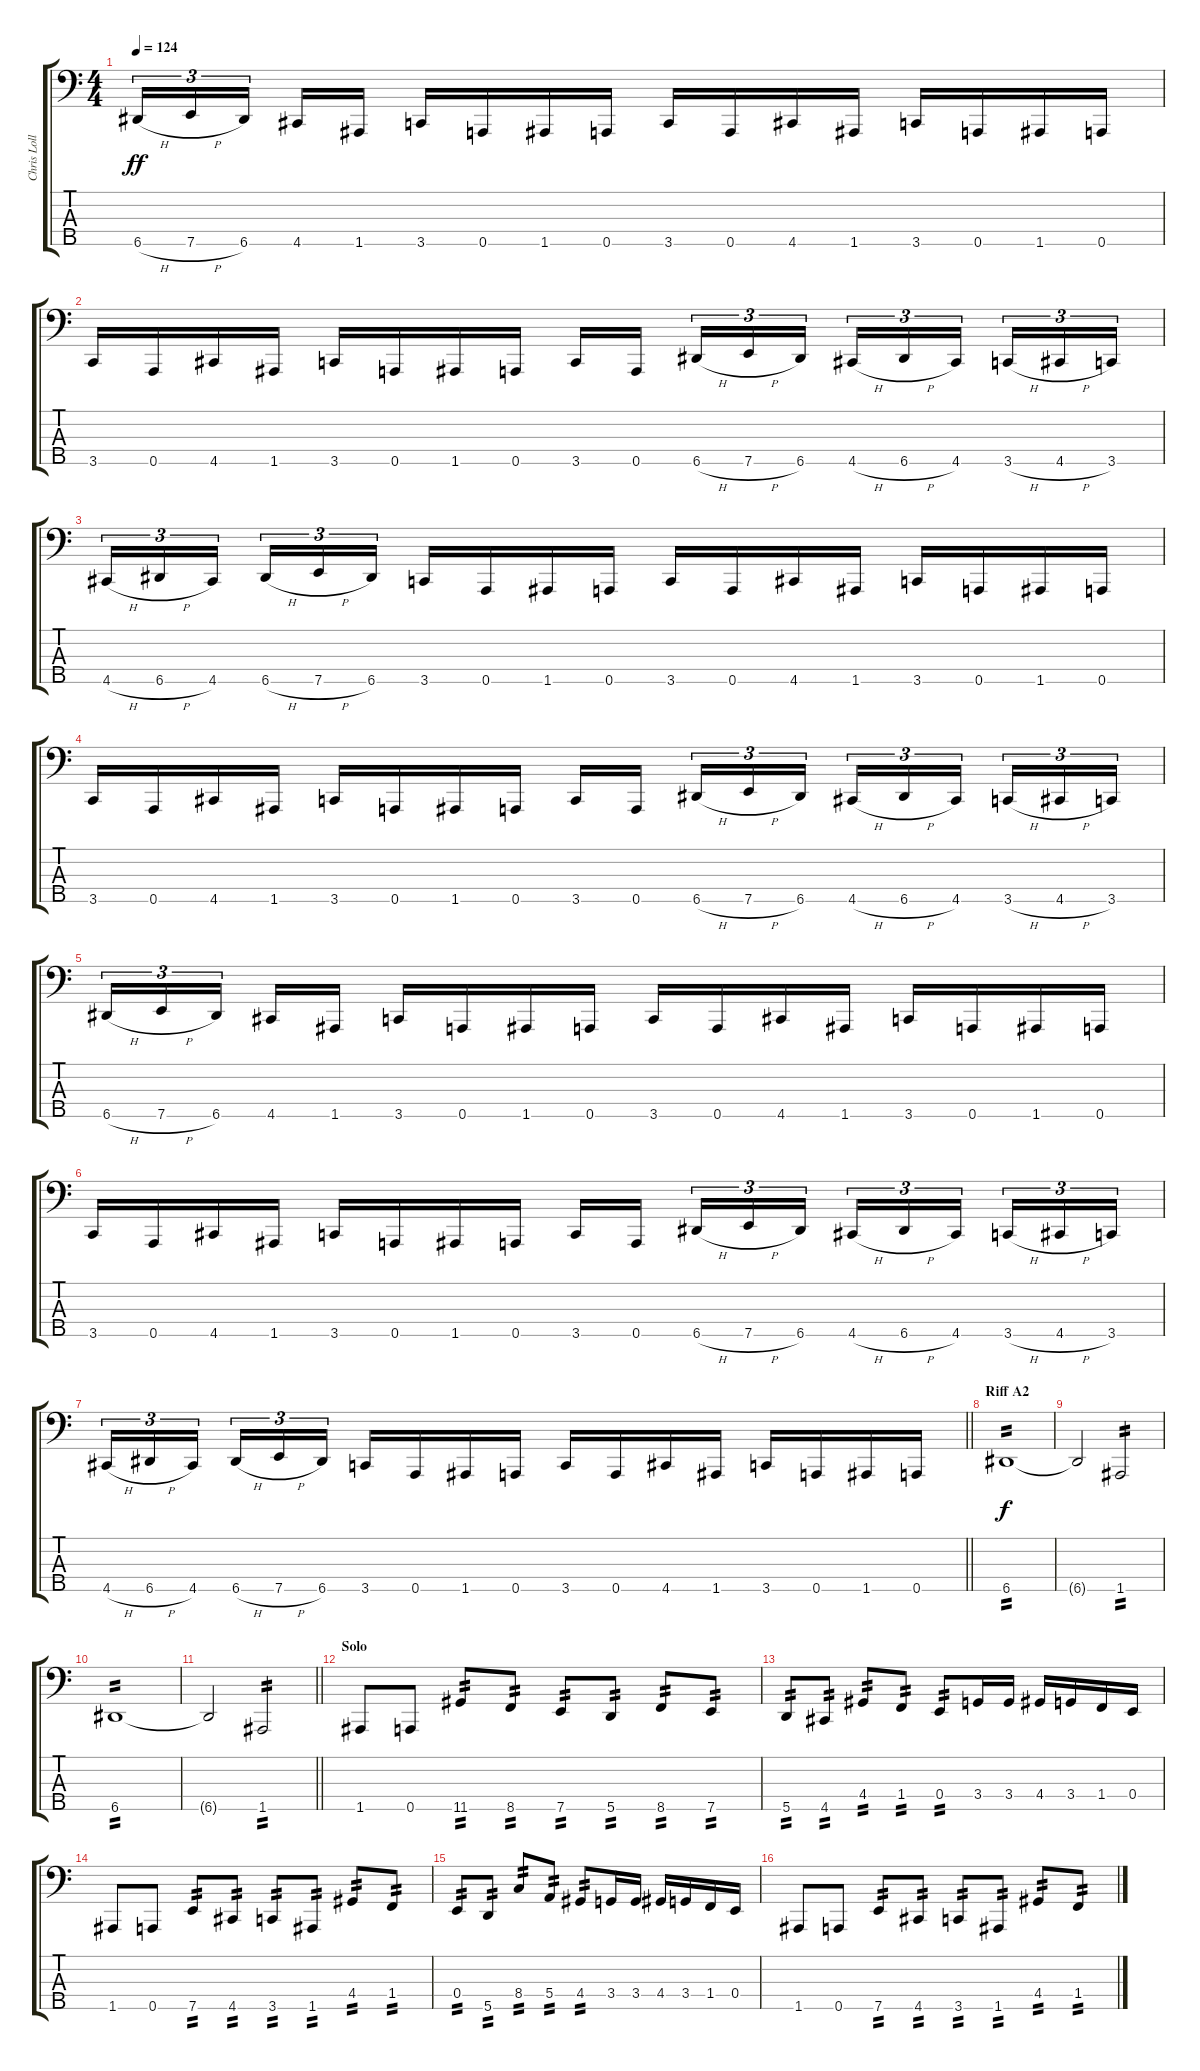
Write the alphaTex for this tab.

\track ("Chris Lollis" "Chris Loll") {instrument electricbasspick}
\staff {score tabs}
\tuning (G2 D2 A1 E1 A0) {hide}
\ts (4 4)
\tempo 124
\clef f4
\ks c
6.5{h}.16{tu (3 2) dy ff} 7.5{h}.16{tu (3 2)} 6.5.16{tu (3 2) beam splitsecondary} 4.5.16 1.5.16 3.5.16 0.5.16 1.5.16 0.5.16 3.5.16 0.5.16 4.5.16 1.5.16 3.5.16 0.5.16 1.5.16 0.5.16 |
3.5.16 0.5.16 4.5.16 1.5.16 3.5.16 0.5.16 1.5.16 0.5.16 3.5.16 0.5.16{beam splitsecondary} 6.5{h}.16{tu (3 2)} 7.5{h}.16{tu (3 2)} 6.5.16{tu (3 2)} 4.5{h}.16{tu (3 2)} 6.5{h}.16{tu (3 2)} 4.5.16{tu (3 2) beam splitsecondary} 3.5{h}.16{tu (3 2)} 4.5{h}.16{tu (3 2)} 3.5.16{tu (3 2)} |
4.5{h}.16{tu (3 2)} 6.5{h}.16{tu (3 2)} 4.5.16{tu (3 2) beam splitsecondary} 6.5{h}.16{tu (3 2)} 7.5{h}.16{tu (3 2)} 6.5.16{tu (3 2)} 3.5.16 0.5.16 1.5.16 0.5.16 3.5.16 0.5.16 4.5.16 1.5.16 3.5.16 0.5.16 1.5.16 0.5.16 |
3.5.16 0.5.16 4.5.16 1.5.16 3.5.16 0.5.16 1.5.16 0.5.16 3.5.16 0.5.16{beam splitsecondary} 6.5{h}.16{tu (3 2)} 7.5{h}.16{tu (3 2)} 6.5.16{tu (3 2)} 4.5{h}.16{tu (3 2)} 6.5{h}.16{tu (3 2)} 4.5.16{tu (3 2) beam splitsecondary} 3.5{h}.16{tu (3 2)} 4.5{h}.16{tu (3 2)} 3.5.16{tu (3 2)} |
6.5{h}.16{tu (3 2)} 7.5{h}.16{tu (3 2)} 6.5.16{tu (3 2) beam splitsecondary} 4.5.16 1.5.16 3.5.16 0.5.16 1.5.16 0.5.16 3.5.16 0.5.16 4.5.16 1.5.16 3.5.16 0.5.16 1.5.16 0.5.16 |
3.5.16 0.5.16 4.5.16 1.5.16 3.5.16 0.5.16 1.5.16 0.5.16 3.5.16 0.5.16{beam splitsecondary} 6.5{h}.16{tu (3 2)} 7.5{h}.16{tu (3 2)} 6.5.16{tu (3 2)} 4.5{h}.16{tu (3 2)} 6.5{h}.16{tu (3 2)} 4.5.16{tu (3 2) beam splitsecondary} 3.5{h}.16{tu (3 2)} 4.5{h}.16{tu (3 2)} 3.5.16{tu (3 2)} |
\barLineRight lightlight
4.5{h}.16{tu (3 2)} 6.5{h}.16{tu (3 2)} 4.5.16{tu (3 2) beam splitsecondary} 6.5{h}.16{tu (3 2)} 7.5{h}.16{tu (3 2)} 6.5.16{tu (3 2)} 3.5.16 0.5.16 1.5.16 0.5.16 3.5.16 0.5.16 4.5.16 1.5.16 3.5.16 0.5.16 1.5.16 0.5.16 |
\section ("" "Riff A2")
6.5.1{tp 2 dy f} |
6.5{t}.2 1.5.2{tp 2} |
6.5.1{tp 2} |
\barLineRight lightlight
6.5{t}.2 1.5.2{tp 2} |
\section ("" "Solo")
1.5.8 0.5.8 11.5.8{tp 2} 8.5.8{tp 2} 7.5.8{tp 2} 5.5.8{tp 2} 8.5.8{tp 2} 7.5.8{tp 2} |
5.5.8{tp 2} 4.5.8{tp 2} 4.4.8{tp 2} 1.4.8{tp 2} 0.4.8{tp 2} 3.4.16 3.4.16 4.4.16 3.4.16 1.4.16 0.4.16 |
1.5.8 0.5.8 7.5.8{tp 2} 4.5.8{tp 2} 3.5.8{tp 2} 1.5.8{tp 2} 4.4.8{tp 2} 1.4.8{tp 2} |
0.4.8{tp 2} 5.5.8{tp 2} 8.4.8{tp 2} 5.4.8{tp 2} 4.4.8{tp 2} 3.4.16 3.4.16 4.4.16 3.4.16 1.4.16 0.4.16 |
1.5.8 0.5.8 7.5.8{tp 2} 4.5.8{tp 2} 3.5.8{tp 2} 1.5.8{tp 2} 4.4.8{tp 2} 1.4.8{tp 2}
